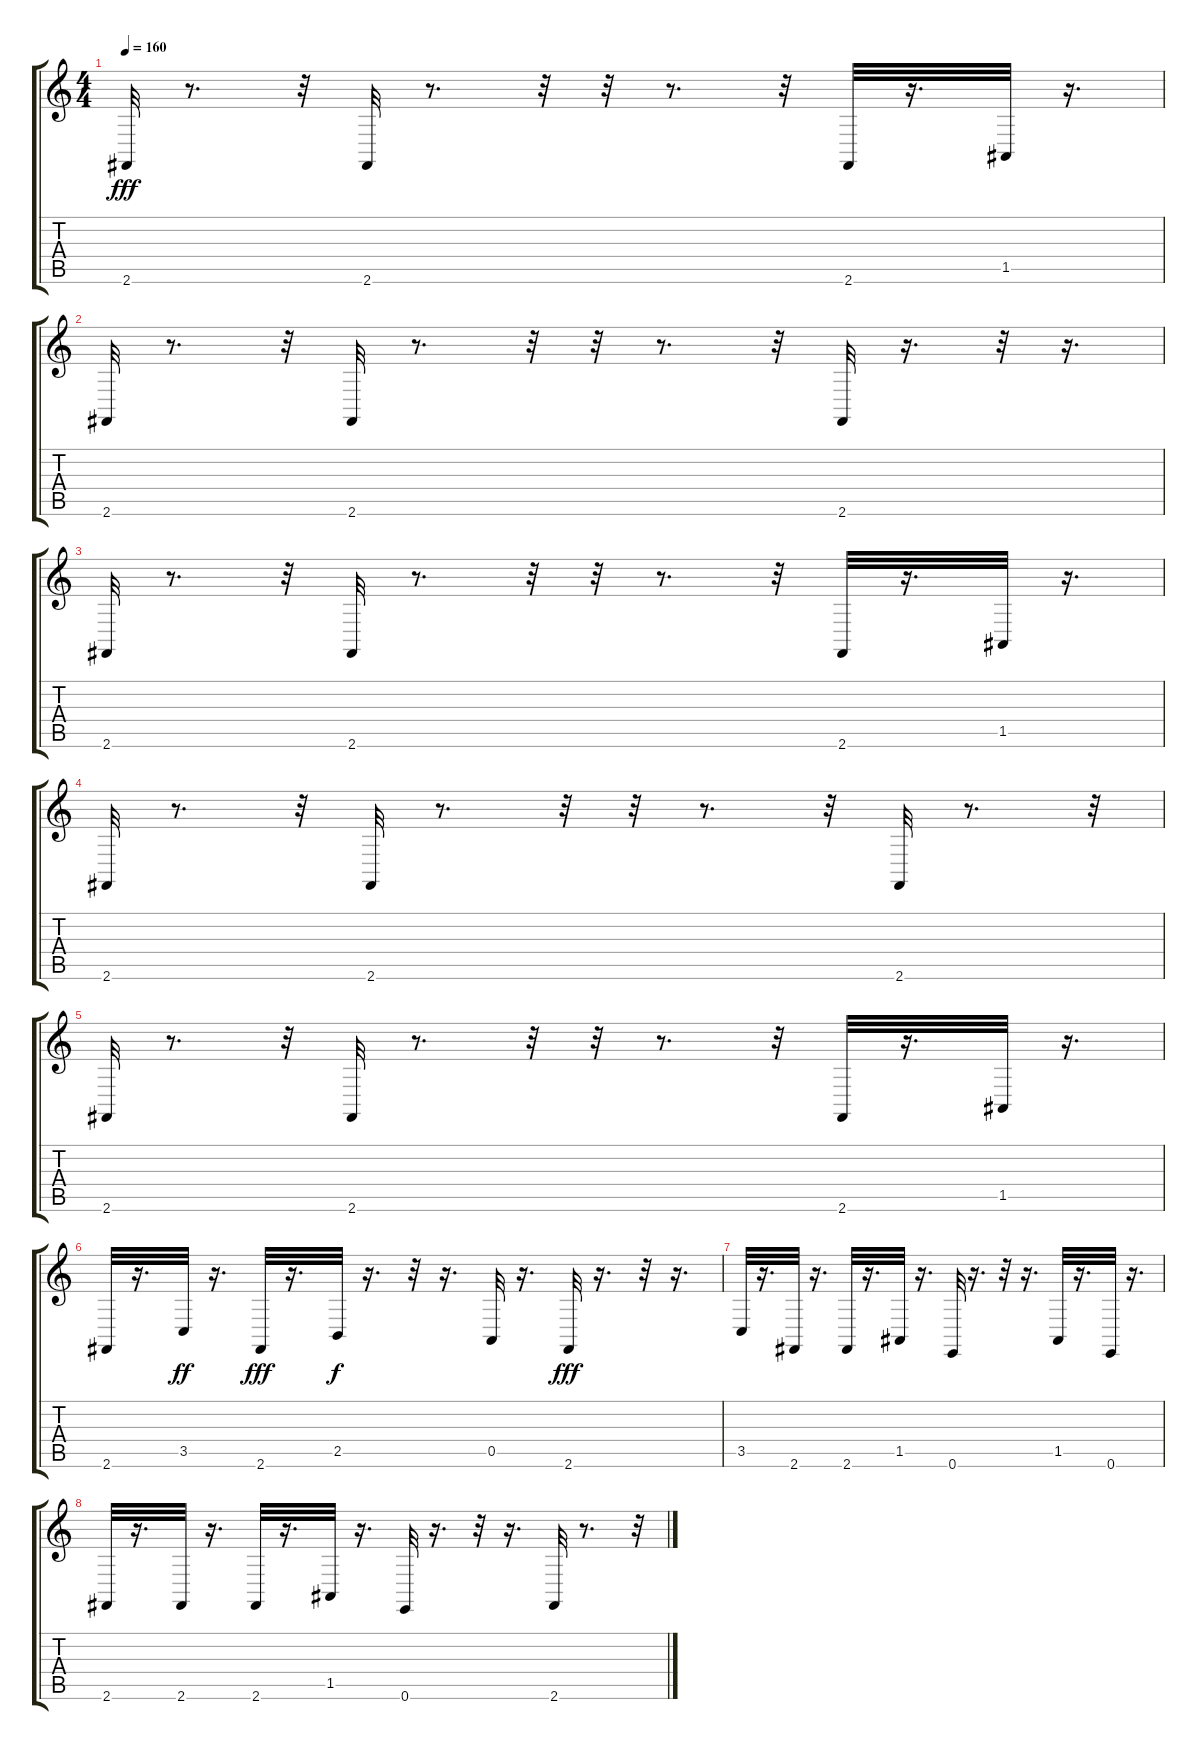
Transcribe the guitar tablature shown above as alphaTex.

\track "" {instrument drawbarorgan}
\staff {score tabs}
\tuning (E4 B3 G3 D3 A2 E2) {hide}
\ts (4 4)
\tempo 160
\clef g2
\ks c
2.6.32{dy fff} r.8{d} r.32 2.6.32 r.8{d} r.32 r.32 r.8{d} r.32 2.6.32 r.16{d} 1.5.32 r.16{d} |
2.6.32 r.8{d} r.32 2.6.32 r.8{d} r.32 r.32 r.8{d} r.32 2.6.32 r.16{d} r.32 r.16{d} |
2.6.32 r.8{d} r.32 2.6.32 r.8{d} r.32 r.32 r.8{d} r.32 2.6.32 r.16{d} 1.5.32 r.16{d} |
2.6.32 r.8{d} r.32 2.6.32 r.8{d} r.32 r.32 r.8{d} r.32 2.6.32 r.8{d} r.32 |
2.6.32 r.8{d} r.32 2.6.32 r.8{d} r.32 r.32 r.8{d} r.32 2.6.32 r.16{d} 1.5.32 r.16{d} |
2.6.32 r.16{d} 3.5.32{dy ff} r.16{d} 2.6.32{dy fff} r.16{d} 2.5.32{dy f} r.16{d} r.32 r.16{d} 0.5.32 r.16{d} 2.6.32{dy fff} r.16{d} r.32 r.16{d} |
3.5.32 r.16{d} 2.6.32 r.16{d} 2.6.32 r.16{d} 1.5.32 r.16{d} 0.6.32 r.16{d} r.32 r.16{d} 1.5.32 r.16{d} 0.6.32 r.16{d} |
2.6.32 r.16{d} 2.6.32 r.16{d} 2.6.32 r.16{d} 1.5.32 r.16{d} 0.6.32 r.16{d} r.32 r.16{d} 2.6.32 r.8{d} r.32
